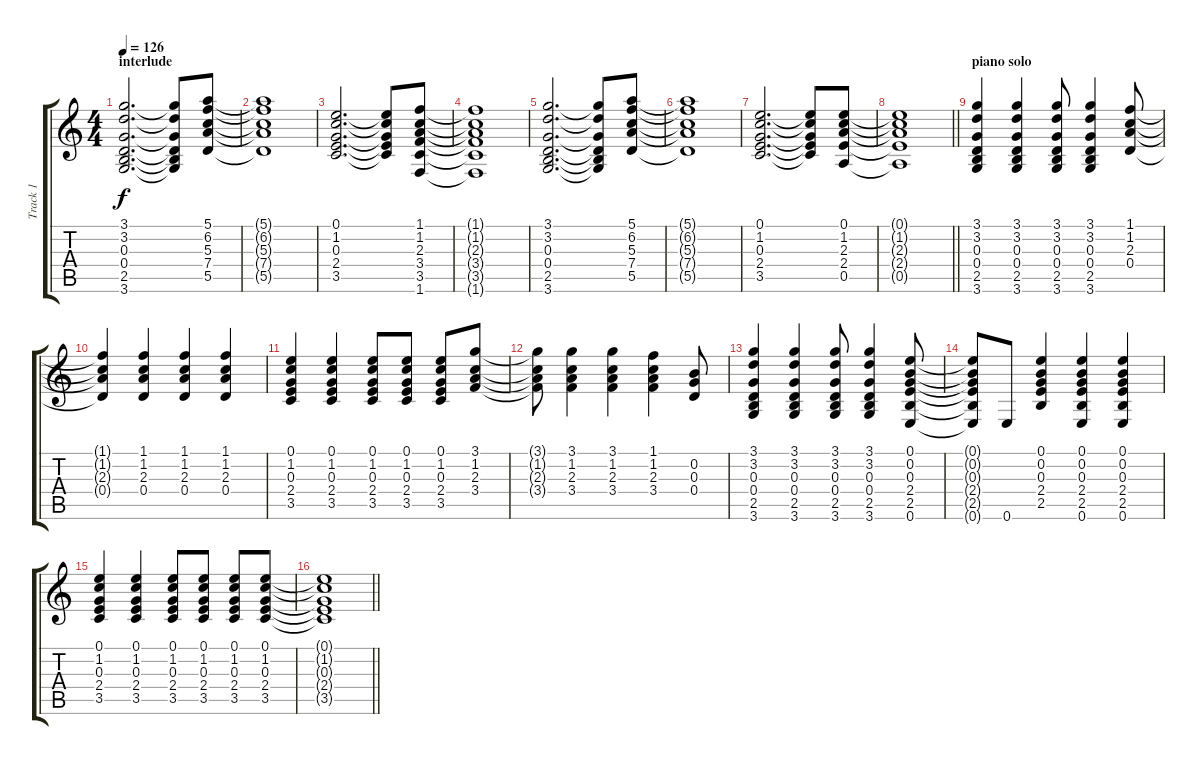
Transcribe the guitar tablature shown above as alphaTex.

\track ("Track 1" "Track 1") {instrument electricguitarclean}
\staff {score tabs}
\tuning (E4 B3 G3 D3 A2 E2) {hide}
\ts (4 4)
\section ("" "interlude")
\tempo 126
\clef g2
\ks c
(3.1 3.2 0.3 0.4 2.5 3.6).2{d dy f instrument electricguitarclean} (3.1{t} 3.2{t} 0.3{t} 0.4{t} 2.5{t} 3.6{t}).8 (5.1 6.2 5.3 7.4 5.5).8 |
(5.1{t} 6.2{t} 5.3{t} 7.4{t} 5.5{t}).1 |
(0.1 1.2 0.3 2.4 3.5).2{d} (0.1{t} 1.2{t} 0.3{t} 2.4{t} 3.5{t}).8 (1.1 1.2 2.3 3.4 3.5 1.6).8 |
(1.1{t} 1.2{t} 2.3{t} 3.4{t} 3.5{t} 1.6{t}).1 |
(3.1 3.2 0.3 0.4 2.5 3.6).2{d} (3.1{t} 3.2{t} 0.3{t} 0.4{t} 2.5{t} 3.6{t}).8 (5.1 6.2 5.3 7.4 5.5).8 |
(5.1{t} 6.2{t} 5.3{t} 7.4{t} 5.5{t}).1 |
(0.1 1.2 0.3 2.4 3.5).2{d} (0.1{t} 1.2{t} 0.3{t} 2.4{t} 3.5{t}).8 (0.1 1.2 2.3 2.4 0.5).8 |
\barLineRight lightlight
(0.1{t} 1.2{t} 2.3{t} 2.4{t} 0.5{t}).1 |
\section ("" "piano solo")
(3.1 3.2 0.3 0.4 2.5 3.6).4{instrument acousticguitarsteel} (3.1 3.2 0.3 0.4 2.5 3.6).4 (3.1 3.2 0.3 0.4 2.5 3.6).8 (3.1 3.2 0.3 0.4 2.5 3.6).4 (1.1 1.2 2.3 0.4).8 |
(1.1{t} 1.2{t} 2.3{t} 0.4{t}).4 (1.1 1.2 2.3 0.4).4 (1.1 1.2 2.3 0.4).4 (1.1 1.2 2.3 0.4).4 |
(0.1 1.2 0.3 2.4 3.5).4 (0.1 1.2 0.3 2.4 3.5).4 (0.1 1.2 0.3 2.4 3.5).8 (0.1 1.2 0.3 2.4 3.5).8 (0.1 1.2 0.3 2.4 3.5).8 (3.1 1.2 2.3 3.4).8 |
(3.1{t} 1.2{t} 2.3{t} 3.4{t}).8 (3.1 1.2 2.3 3.4).4 (3.1 1.2 2.3 3.4).4 (1.1 1.2 2.3 3.4).4 (0.2 0.3 0.4).8 |
(3.1 3.2 0.3 0.4 2.5 3.6).4 (3.1 3.2 0.3 0.4 2.5 3.6).4 (3.1 3.2 0.3 0.4 2.5 3.6).8 (3.1 3.2 0.3 0.4 2.5 3.6).4 (0.1 0.2 0.3 2.4 2.5 0.6).8 |
(0.1{t} 0.2{t} 0.3{t} 2.4{t} 2.5{t} 0.6{t}).8 0.6.8 (0.1 0.2 0.3 2.4 2.5).4 (0.1 0.2 0.3 2.4 2.5 0.6).4 (0.1 0.2 0.3 2.4 2.5 0.6).4 |
(0.1 1.2 0.3 2.4 3.5).4 (0.1 1.2 0.3 2.4 3.5).4 (0.1 1.2 0.3 2.4 3.5).8 (0.1 1.2 0.3 2.4 3.5).8 (0.1 1.2 0.3 2.4 3.5).8 (0.1 1.2 0.3 2.4 3.5).8 |
\barLineRight lightlight
(0.1{t} 1.2{t} 0.3{t} 2.4{t} 3.5{t}).1
